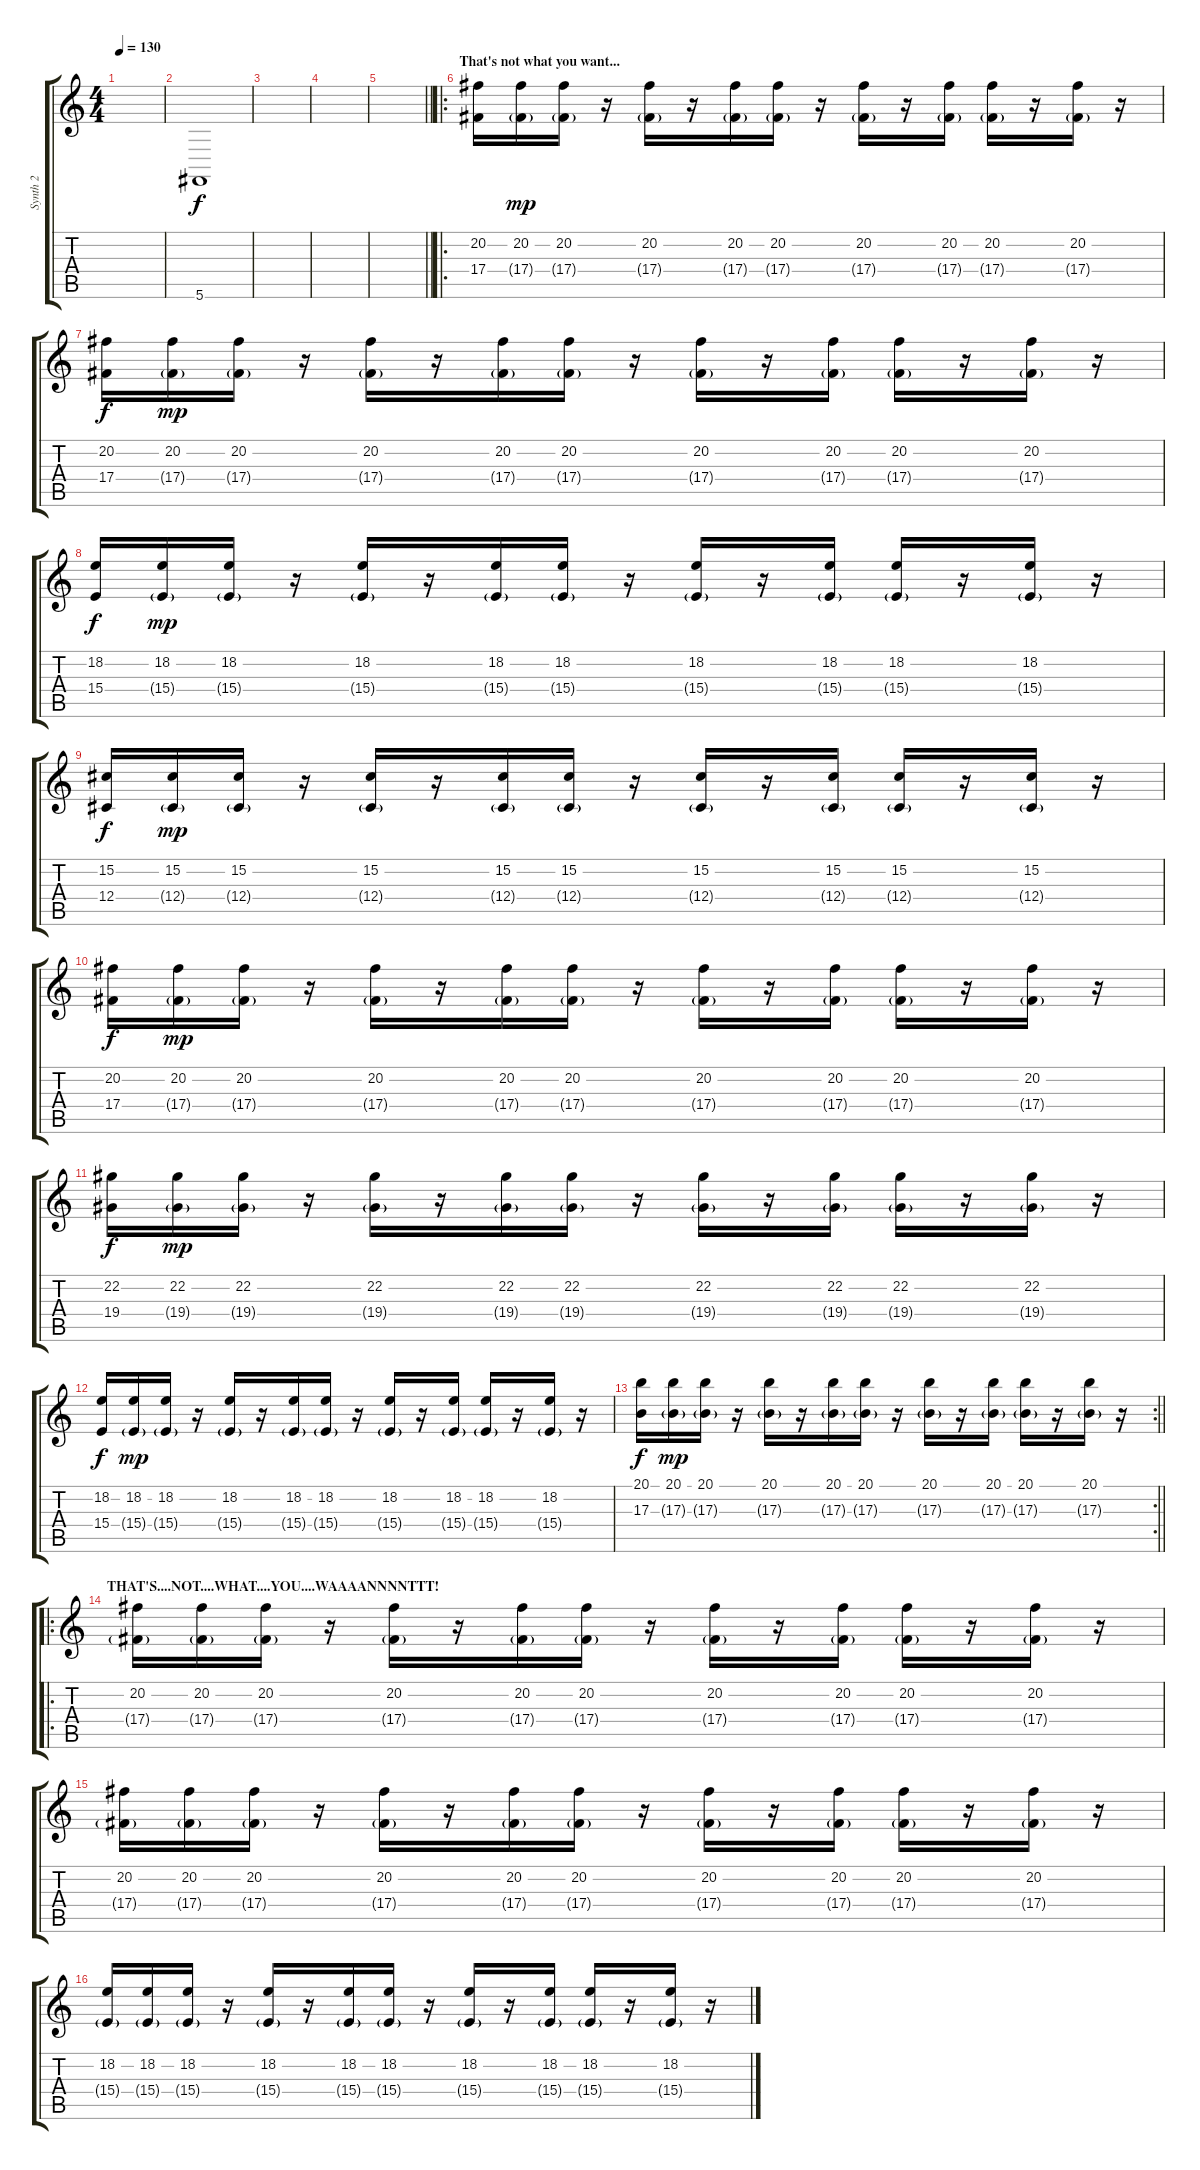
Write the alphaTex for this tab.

\track ("Synth 2" "Synth 2") {instrument lead2sawtooth}
\staff {score tabs}
\tuning (Eb4 Bb3 Gb3 Db3 Ab2 Db2) {hide}
\ts (4 4)
\tempo 130
\clef g2
\ks c
|
5.6.1{volume 0} |
|
|
\barLineRight lightlight
|
\ro
\section ("" "That's not what you want...")
(20.2 17.4).16 (20.2 17.4{g}).16{dy mp} (20.2 17.4{g}).16 r.16 (20.2 17.4{g}).16 r.16 (20.2 17.4{g}).16 (20.2 17.4{g}).16 r.16 (20.2 17.4{g}).16 r.16 (20.2 17.4{g}).16 (20.2 17.4{g}).16 r.16 (20.2 17.4{g}).16 r.16 |
(20.2 17.4).16{dy f} (20.2 17.4{g}).16{dy mp} (20.2 17.4{g}).16 r.16 (20.2 17.4{g}).16 r.16 (20.2 17.4{g}).16 (20.2 17.4{g}).16 r.16 (20.2 17.4{g}).16 r.16 (20.2 17.4{g}).16 (20.2 17.4{g}).16 r.16 (20.2 17.4{g}).16 r.16 |
(18.2 15.4).16{dy f} (18.2 15.4{g}).16{dy mp} (18.2 15.4{g}).16 r.16 (18.2 15.4{g}).16 r.16 (18.2 15.4{g}).16 (18.2 15.4{g}).16 r.16 (18.2 15.4{g}).16 r.16 (18.2 15.4{g}).16 (18.2 15.4{g}).16 r.16 (18.2 15.4{g}).16 r.16 |
(15.2 12.4).16{dy f} (15.2 12.4{g}).16{dy mp} (15.2 12.4{g}).16 r.16 (15.2 12.4{g}).16 r.16 (15.2 12.4{g}).16 (15.2 12.4{g}).16 r.16 (15.2 12.4{g}).16 r.16 (15.2 12.4{g}).16 (15.2 12.4{g}).16 r.16 (15.2 12.4{g}).16 r.16 |
(20.2 17.4).16{dy f} (20.2 17.4{g}).16{dy mp} (20.2 17.4{g}).16 r.16 (20.2 17.4{g}).16 r.16 (20.2 17.4{g}).16 (20.2 17.4{g}).16 r.16 (20.2 17.4{g}).16 r.16 (20.2 17.4{g}).16 (20.2 17.4{g}).16 r.16 (20.2 17.4{g}).16 r.16 |
(22.2 19.4).16{dy f} (22.2 19.4{g}).16{dy mp} (22.2 19.4{g}).16 r.16 (22.2 19.4{g}).16 r.16 (22.2 19.4{g}).16 (22.2 19.4{g}).16 r.16 (22.2 19.4{g}).16 r.16 (22.2 19.4{g}).16 (22.2 19.4{g}).16 r.16 (22.2 19.4{g}).16 r.16 |
(18.2 15.4).16{dy f} (18.2 15.4{g}).16{dy mp} (18.2 15.4{g}).16 r.16 (18.2 15.4{g}).16 r.16 (18.2 15.4{g}).16 (18.2 15.4{g}).16 r.16 (18.2 15.4{g}).16 r.16 (18.2 15.4{g}).16 (18.2 15.4{g}).16 r.16 (18.2 15.4{g}).16 r.16 |
\rc 2
\barLineRight lightlight
(20.1 17.3).16{dy f} (20.1 17.3{g}).16{dy mp} (20.1 17.3{g}).16 r.16 (20.1 17.3{g}).16 r.16 (20.1 17.3{g}).16 (20.1 17.3{g}).16 r.16 (20.1 17.3{g}).16 r.16 (20.1 17.3{g}).16 (20.1 17.3{g}).16 r.16 (20.1 17.3{g}).16 r.16 |
\ro
\section ("" "THAT'S....NOT....WHAT....YOU....WAAAANNNNTTT!")
(20.2 17.4{g}).16 (20.2 17.4{g}).16 (20.2 17.4{g}).16 r.16 (20.2 17.4{g}).16 r.16 (20.2 17.4{g}).16 (20.2 17.4{g}).16 r.16 (20.2 17.4{g}).16 r.16 (20.2 17.4{g}).16 (20.2 17.4{g}).16 r.16 (20.2 17.4{g}).16 r.16 |
(20.2 17.4{g}).16 (20.2 17.4{g}).16 (20.2 17.4{g}).16 r.16 (20.2 17.4{g}).16 r.16 (20.2 17.4{g}).16 (20.2 17.4{g}).16 r.16 (20.2 17.4{g}).16 r.16 (20.2 17.4{g}).16 (20.2 17.4{g}).16 r.16 (20.2 17.4{g}).16 r.16 |
(18.2 15.4{g}).16 (18.2 15.4{g}).16 (18.2 15.4{g}).16 r.16 (18.2 15.4{g}).16 r.16 (18.2 15.4{g}).16 (18.2 15.4{g}).16 r.16 (18.2 15.4{g}).16 r.16 (18.2 15.4{g}).16 (18.2 15.4{g}).16 r.16 (18.2 15.4{g}).16 r.16
